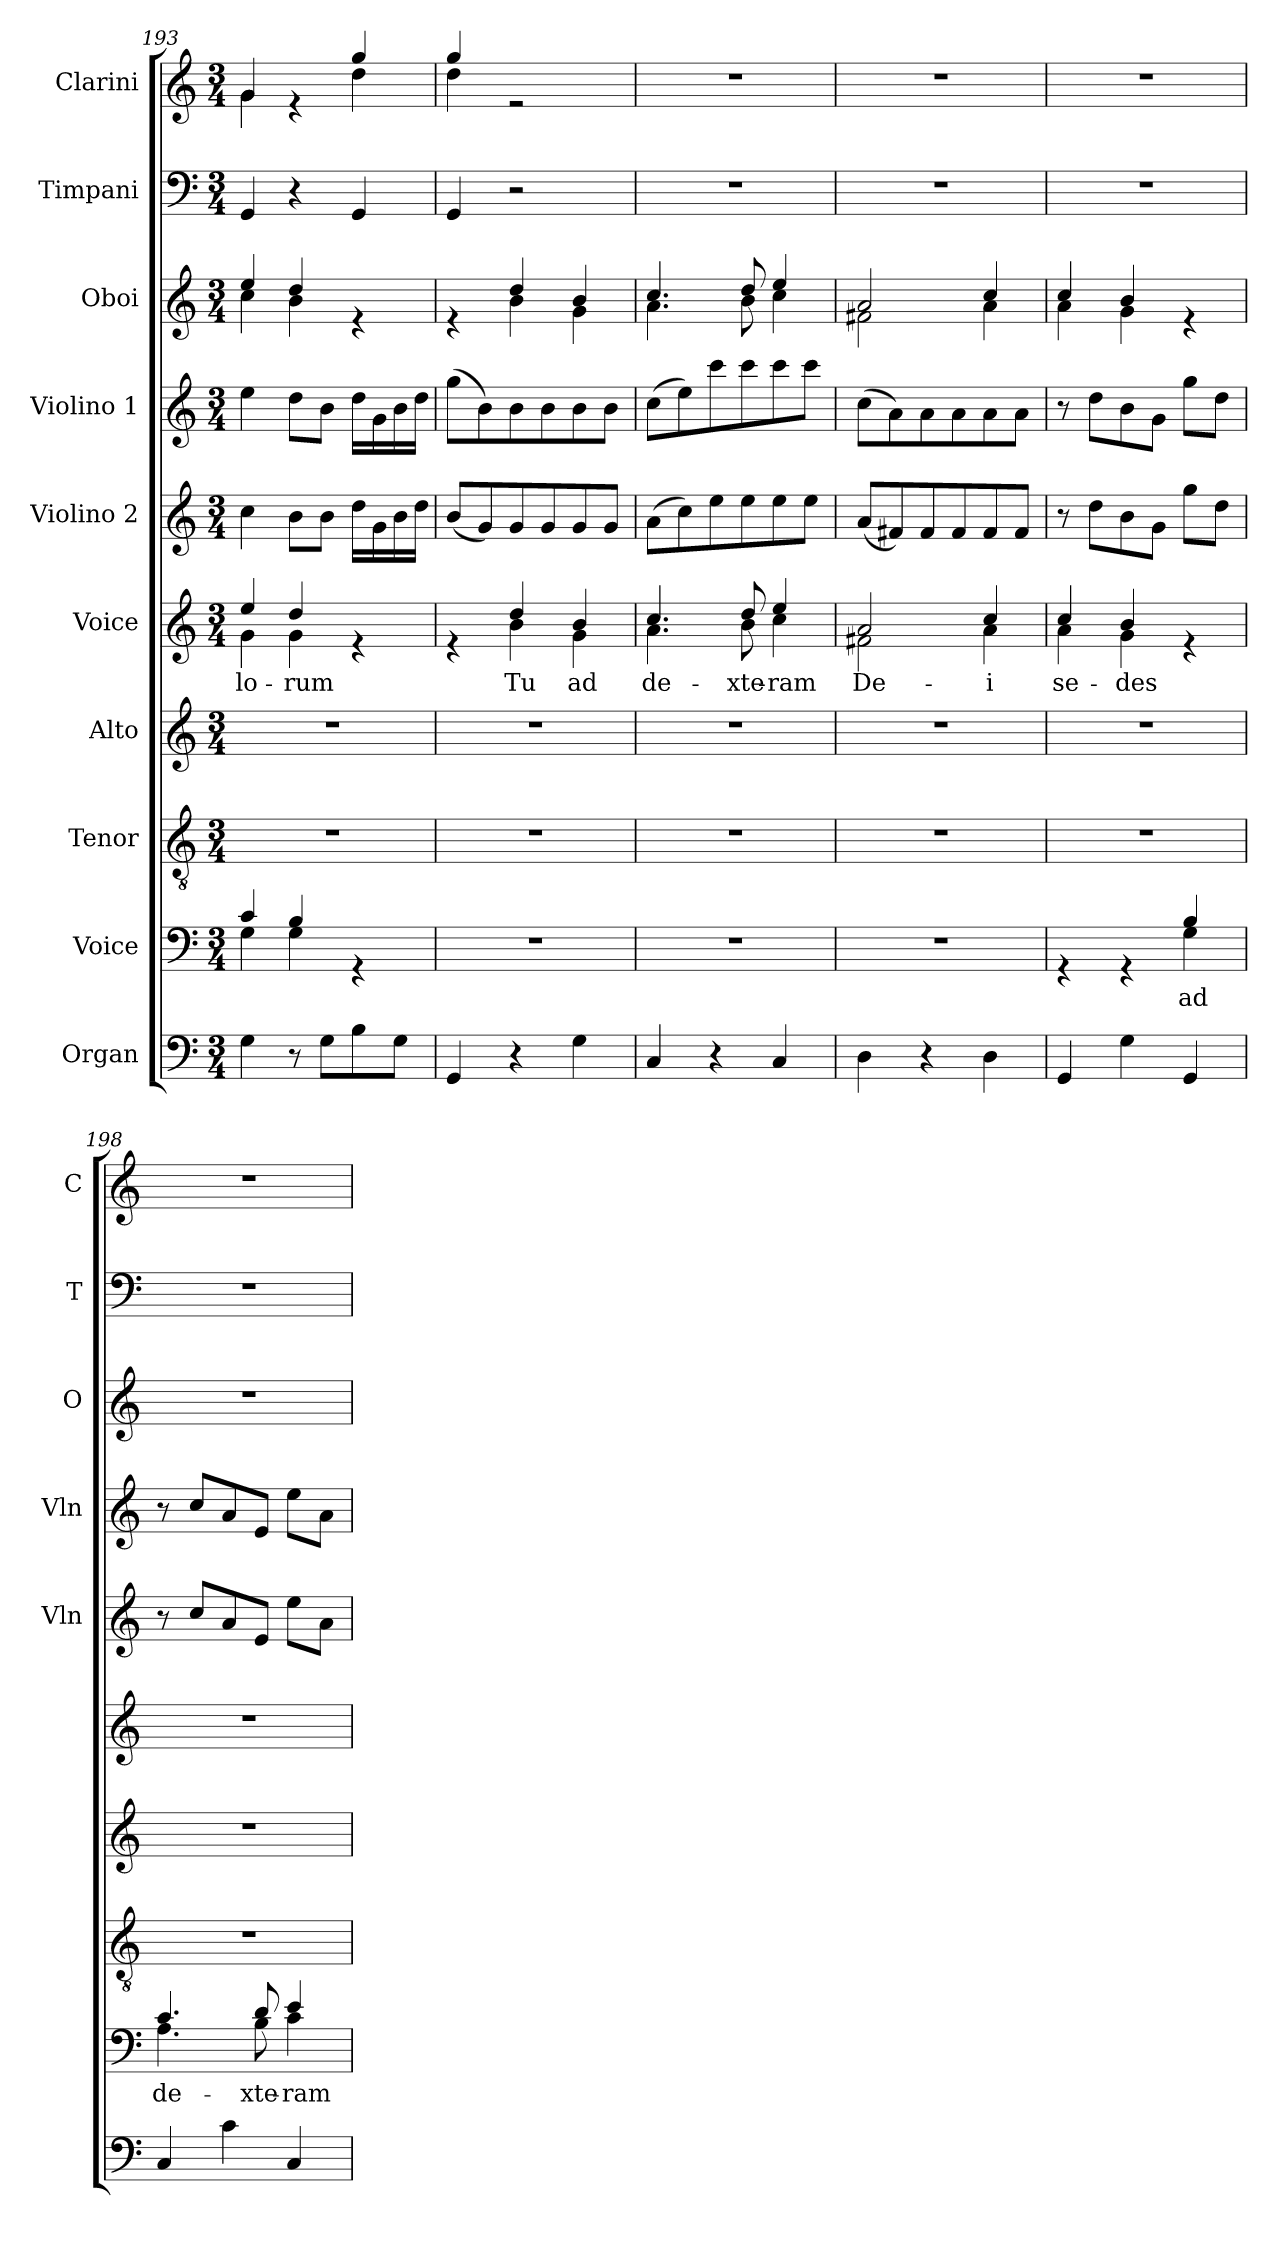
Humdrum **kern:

**kern	**kern	**text	**kern	**kern	**kern	**text	**kern	**kern	**kern	**kern	**kern
*part10	*part9	*part9	*part8	*part7	*part6	*part6	*part5	*part4	*part3	*part2	*part1
*staff10	*staff9	*staff9	*staff8	*staff7	*staff6	*staff6	*staff5	*staff4	*staff3	*staff2	*staff1
*I"Organ	*I"Voice	*	*I"Tenor	*I"Alto	*I"Voice	*	*I"Violino 2	*I"Violino 1	*I"Oboi	*I"Timpani	*I"Clarini
*	*	*	*	*	*	*	*I'Vln	*I'Vln	*I'O	*I'T	*I'C
!!LO:LB:g=z
*clefF4	*clefF4	*	*clefGv2	*clefG2	*clefG2	*	*clefG2	*clefG2	*clefG2	*clefF4	*clefG2
*k[]	*k[]	*	*k[]	*k[]	*k[]	*	*k[]	*k[]	*k[]	*k[]	*k[]
*M3/4	*M3/4	*	*M3/4	*M3/4	*M3/4	*	*M3/4	*M3/4	*M3/4	*M3/4	*M3/4
=193	=193	=193	=193	=193	=193	=193	=193	=193	=193	=193	=193
*	*^	*	*	*	*	*	*	*	*	*	*
!	!	!	!	!	!	!	!LO:LY:b	!	!	!	!	!
*	*	*	*	*	*	*^	*	*	*	*^	*	*^
4G\	4c/	4G\	.	2.r	2.r	4ee/	4g\	-lo-	4cc\	4ee\	4ee/	4cc\	4GG/	4g/	4g\
!	!	!	!	!	!	!	!	!LO:LY:b	!	!	!	!	!	!	!
8r	4B/	4G\	.	.	.	4dd/	4g\	-rum	8b\L	8dd\L	4dd/	4b\	4r	4re	4ryy
8G\L	.	.	.	.	.	.	.	.	8b\J	8b\J	.	.	.	.	.
8B\	4rGG	4ryy	.	.	.	4re	4ryy	.	16dd\LL	16dd\LL	4re	4ryy	4GG/	4gg/	4dd\
.	.	.	.	.	.	.	.	.	16g\	16g\	.	.	.	.	.
8G\J	.	.	.	.	.	.	.	.	16b\	16b\	.	.	.	.	.
.	.	.	.	.	.	.	.	.	16dd\JJ	16dd\JJ	.	.	.	.	.
*	*v	*v	*	*	*	*	*	*	*	*	*	*	*	*	*
=194	=194	=194	=194	=194	=194	=194	=194	=194	=194	=194	=194	=194	=194	=194
4GG/	2.r	.	2.r	2.r	4re	4ryy	.	(8b/L	(8gg\L	4re	4ryy	4GG/	4gg/	4dd\
.	.	.	.	.	.	.	.	8g/)	8b\)	.	.	.	.	.
!	!	!	!	!	!	!	!LO:LY:b	!	!	!	!	!	!	!
4r	.	.	.	.	4dd/	4b\	Tu	8g/	8b\	4dd/	4b\	2r	2re	2ryy
.	.	.	.	.	.	.	.	8g/	8b\	.	.	.	.	.
!	!	!	!	!	!	!	!LO:LY:b	!	!	!	!	!	!	!
4G\	.	.	.	.	4b/	4g\	ad	8g/	8b\	4b/	4g\	.	.	.
.	.	.	.	.	.	.	.	8g/J	8b\J	.	.	.	.	.
*	*	*	*	*	*	*	*	*	*	*	*	*	*v	*v
=195	=195	=195	=195	=195	=195	=195	=195	=195	=195	=195	=195	=195	=195
!	!	!	!	!	!	!	!LO:LY:b	!	!	!	!	!	!
4C/	2.r	.	2.r	2.r	4.cc/	4.a\	de-	(8a\L	(8cc\L	4.cc/	4.a\	2.r	2.r
.	.	.	.	.	.	.	.	8cc\)	8ee\)	.	.	.	.
4r	.	.	.	.	.	.	.	8ee\	8ccc\	.	.	.	.
!	!	!	!	!	!	!	!LO:LY:b	!	!	!	!	!	!
.	.	.	.	.	8dd/	8b\	-xte-	8ee\	8ccc\	8dd/	8b\	.	.
!	!	!	!	!	!	!	!LO:LY:b	!	!	!	!	!	!
4C/	.	.	.	.	4ee/	4cc\	-ram	8ee\	8ccc\	4ee/	4cc\	.	.
.	.	.	.	.	.	.	.	8ee\J	8ccc\J	.	.	.	.
=196	=196	=196	=196	=196	=196	=196	=196	=196	=196	=196	=196	=196	=196
!	!	!	!	!	!	!	!LO:LY:b	!	!	!	!	!	!
4D\	2.r	.	2.r	2.r	2a/	2f#X\	De-	(8a/L	(8cc\L	2a/	2f#X\	2.r	2.r
.	.	.	.	.	.	.	.	8f#X/)	8a\)	.	.	.	.
4r	.	.	.	.	.	.	.	8f#/	8a\	.	.	.	.
.	.	.	.	.	.	.	.	8f#/	8a\	.	.	.	.
!	!	!	!	!	!	!	!LO:LY:b	!	!	!	!	!	!
4D\	.	.	.	.	4cc/	4a\	-i	8f#/	8a\	4cc/	4a\	.	.
.	.	.	.	.	.	.	.	8f#/J	8a\J	.	.	.	.
=197	=197	=197	=197	=197	=197	=197	=197	=197	=197	=197	=197	=197	=197
*	*^	*	*	*	*	*	*	*	*	*	*	*	*
!	!	!	!	!	!	!	!	!LO:LY:b	!	!	!	!	!	!
4GG/	4rGG	2ryy	.	2.r	2.r	4cc/	4a\	se-	8r	8r	4cc/	4a\	2.r	2.r
.	.	.	.	.	.	.	.	.	8dd\L	8dd\L	.	.	.	.
!	!	!	!	!	!	!	!	!LO:LY:b	!	!	!	!	!	!
4G\	4rGG	.	.	.	.	4b/	4g\	-des	8b\	8b\	4b/	4g\	.	.
.	.	.	.	.	.	.	.	.	8g\J	8g\J	.	.	.	.
!	!	!	!LO:LY:b	!	!	!	!	!	!	!	!	!	!	!
4GG/	4B/	4G\	ad	.	.	4re	4ryy	.	8gg\L	8gg\L	4re	4ryy	.	.
.	.	.	.	.	.	.	.	.	8dd\J	8dd\J	.	.	.	.
*	*	*	*	*	*	*v	*v	*	*	*	*v	*v	*	*
=198	=198	=198	=198	=198	=198	=198	=198	=198	=198	=198	=198	=198
!	!	!	!LO:LY:b	!	!	!	!	!	!	!	!	!
4C/	4.c/	4.A\	de-	2.r	2.r	2.r	.	8r	8r	2.r	2.r	2.r
.	.	.	.	.	.	.	.	8cc/L	8cc/L	.	.	.
4c\	.	.	.	.	.	.	.	8a/	8a/	.	.	.
!	!	!	!LO:LY:b	!	!	!	!	!	!	!	!	!
.	8d/	8B\	-xte-	.	.	.	.	8e/J	8e/J	.	.	.
!	!	!	!LO:LY:b	!	!	!	!	!	!	!	!	!
4C/	4e/	4c\	-ram	.	.	.	.	8ee\L	8ee\L	.	.	.
.	.	.	.	.	.	.	.	8a\J	8a\J	.	.	.
*	*v	*v	*	*	*	*	*	*	*	*	*	*
=	=	=	=	=	=	=	=	=	=	=	=
*-	*-	*-	*-	*-	*-	*-	*-	*-	*-	*-	*-
